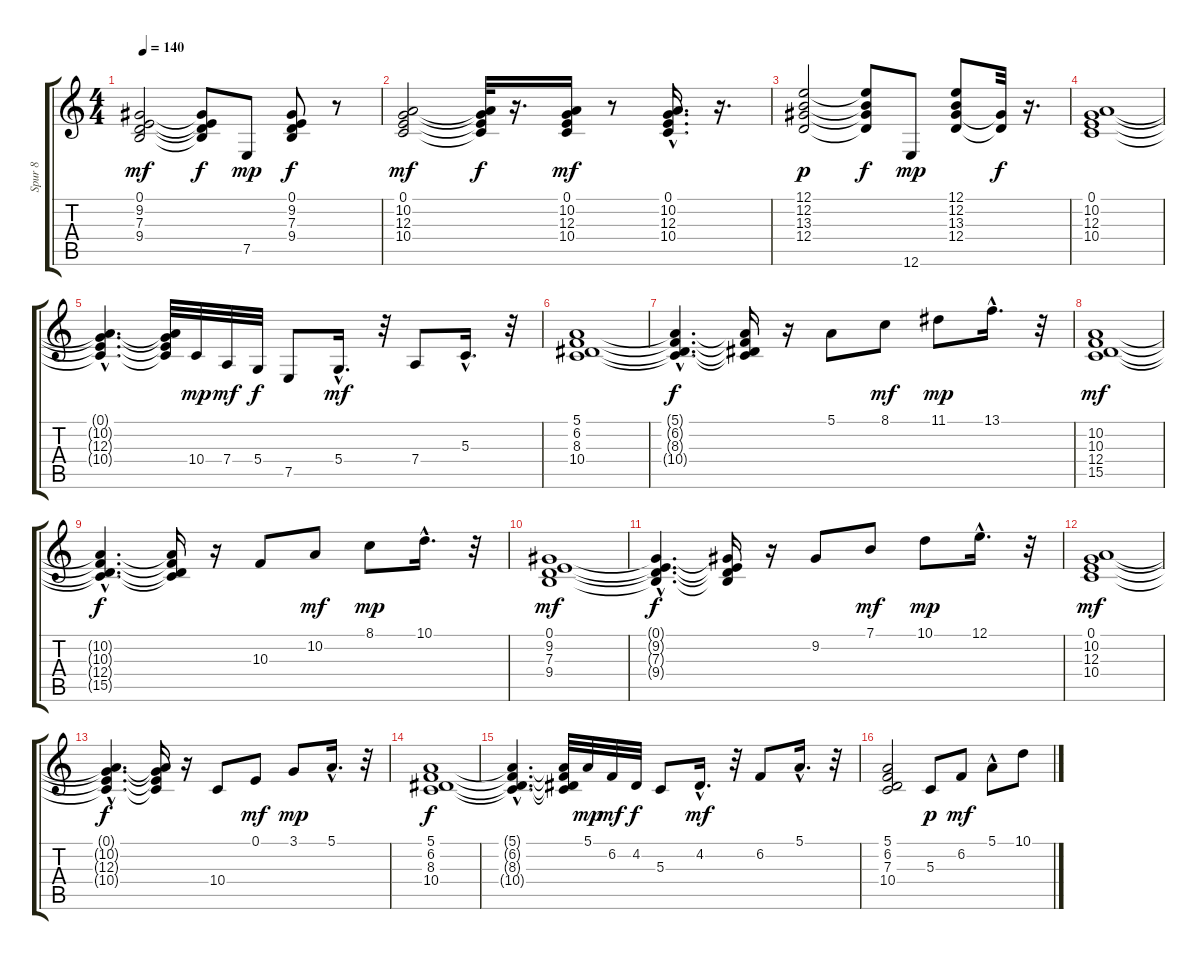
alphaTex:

\track ("Spur 8" "Spur 8") {instrument electricpiano1}
\staff {score tabs}
\tuning (E4 B3 G3 D3 A2 E2) {hide}
\ts (4 4)
\tempo 140
\clef g2
\ks c
(0.1 9.2 7.3 9.4).2{dy mf} (0.1{t} 9.2{t} 7.3{t} 9.4{t}).8{dy f} 7.5.8{dy mp} (0.1 9.2 7.3 9.4).8{dy f} r.8 |
(0.1 10.2 12.3 10.4).2{dy mf} (0.1{t} 10.2{t} 12.3{t} 10.4{t}).32{dy f} r.16{d} (0.1 10.2 12.3 10.4).16{dy mf} r.8 (0.1{hac} 10.2{hac} 12.3{hac} 10.4{hac}).16{d} r.16{d} |
(12.1 12.2 13.3 12.4).2{dy p} (12.1{t} 12.2{t} 13.3{t} 12.4{t}).8{dy f} 12.6.8{dy mp} (12.1 12.2 13.3 12.4).8 (13.3{t} 12.4{t}).32{dy f} r.16{d} |
(0.1 10.2 12.3 10.4).1 |
(0.1{hac t} 10.2{hac t} 12.3{hac t} 10.4{hac t}).4{d} (0.1{t} 10.2{t} 12.3{t} 10.4{t}).32 10.4.32{dy mp} 7.4.32{dy mf} 5.4.32{dy f} 7.5.8 5.4{hac}.16{d dy mf} r.32 7.4.8 5.3{hac}.16{d} r.32 |
(5.1 6.2 8.3 10.4).1 |
(5.1{hac t} 6.2{hac t} 8.3{hac t} 10.4{hac t}).4{d dy f} (5.1{t} 6.2{t} 8.3{t} 10.4{t}).16 r.16 5.1.8 8.1.8{dy mf} 11.1.8{dy mp} 13.1{hac}.16{d} r.32 |
(10.2 10.3 12.4 15.5).1{dy mf} |
(10.2{hac t} 10.3{hac t} 12.4{hac t} 15.5{hac t}).4{d dy f} (10.2{t} 10.3{t} 12.4{t} 15.5{t}).16 r.16 10.3.8 10.2.8{dy mf} 8.1.8{dy mp} 10.1{hac}.16{d} r.32 |
(0.1 9.2 7.3 9.4).1{dy mf} |
(0.1{hac t} 9.2{hac t} 7.3{hac t} 9.4{hac t}).4{d dy f} (0.1{t} 9.2{t} 7.3{t} 9.4{t}).16 r.16 9.2.8 7.1.8{dy mf} 10.1.8{dy mp} 12.1{hac}.16{d} r.32 |
(0.1 10.2 12.3 10.4).1{dy mf} |
(0.1{hac t} 10.2{hac t} 12.3{hac t} 10.4{hac t}).4{d dy f} (0.1{t} 10.2{t} 12.3{t} 10.4{t}).16 r.16 10.4.8 0.1.8{dy mf} 3.1.8{dy mp} 5.1{hac}.16{d} r.32 |
(5.1 6.2 8.3 10.4).1{dy f} |
(5.1{hac t} 6.2{hac t} 8.3{hac t} 10.4{hac t}).4{d} (5.1{t} 6.2{t} 8.3{t} 10.4{t}).32 5.1.32{dy mp} 6.2.32{dy mf} 4.2.32{dy f} 5.3.8 4.2{hac}.16{d dy mf} r.32 6.2.8 5.1{hac}.16{d} r.32 |
(5.1 6.2 7.3 10.4).2 5.3.8{dy p} 6.2.8{dy mf} 5.1{hac}.8 10.1.8
